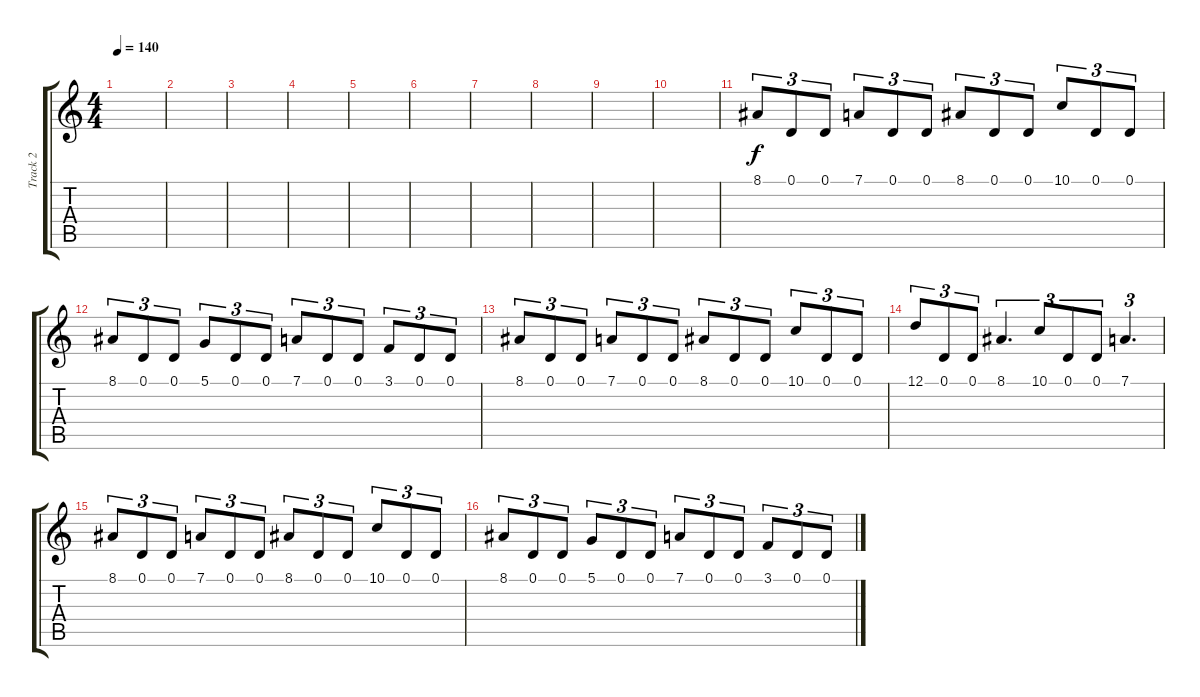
\track ("Track 2" "Track 2") {instrument harpsichord}
\staff {score tabs}
\tuning (D4 A3 F3 C3 G2 D2) {hide}
\ts (4 4)
\tempo 140
\clef g2
\ks c
|
|
|
|
|
|
|
|
|
|
8.1.8{tu (3 2)} 0.1.8{tu (3 2)} 0.1.8{tu (3 2)} 7.1.8{tu (3 2)} 0.1.8{tu (3 2)} 0.1.8{tu (3 2)} 8.1.8{tu (3 2)} 0.1.8{tu (3 2)} 0.1.8{tu (3 2)} 10.1.8{tu (3 2)} 0.1.8{tu (3 2)} 0.1.8{tu (3 2)} |
8.1.8{tu (3 2)} 0.1.8{tu (3 2)} 0.1.8{tu (3 2)} 5.1.8{tu (3 2)} 0.1.8{tu (3 2)} 0.1.8{tu (3 2)} 7.1.8{tu (3 2)} 0.1.8{tu (3 2)} 0.1.8{tu (3 2)} 3.1.8{tu (3 2)} 0.1.8{tu (3 2)} 0.1.8{tu (3 2)} |
8.1.8{tu (3 2)} 0.1.8{tu (3 2)} 0.1.8{tu (3 2)} 7.1.8{tu (3 2)} 0.1.8{tu (3 2)} 0.1.8{tu (3 2)} 8.1.8{tu (3 2)} 0.1.8{tu (3 2)} 0.1.8{tu (3 2)} 10.1.8{tu (3 2)} 0.1.8{tu (3 2)} 0.1.8{tu (3 2)} |
12.1.8{tu (3 2)} 0.1.8{tu (3 2)} 0.1.8{tu (3 2)} 8.1.4{d tu (3 2)} 10.1.8{tu (3 2)} 0.1.8{tu (3 2)} 0.1.8{tu (3 2)} 7.1.4{d tu (3 2)} |
8.1.8{tu (3 2)} 0.1.8{tu (3 2)} 0.1.8{tu (3 2)} 7.1.8{tu (3 2)} 0.1.8{tu (3 2)} 0.1.8{tu (3 2)} 8.1.8{tu (3 2)} 0.1.8{tu (3 2)} 0.1.8{tu (3 2)} 10.1.8{tu (3 2)} 0.1.8{tu (3 2)} 0.1.8{tu (3 2)} |
8.1.8{tu (3 2)} 0.1.8{tu (3 2)} 0.1.8{tu (3 2)} 5.1.8{tu (3 2)} 0.1.8{tu (3 2)} 0.1.8{tu (3 2)} 7.1.8{tu (3 2)} 0.1.8{tu (3 2)} 0.1.8{tu (3 2)} 3.1.8{tu (3 2)} 0.1.8{tu (3 2)} 0.1.8{tu (3 2)}
